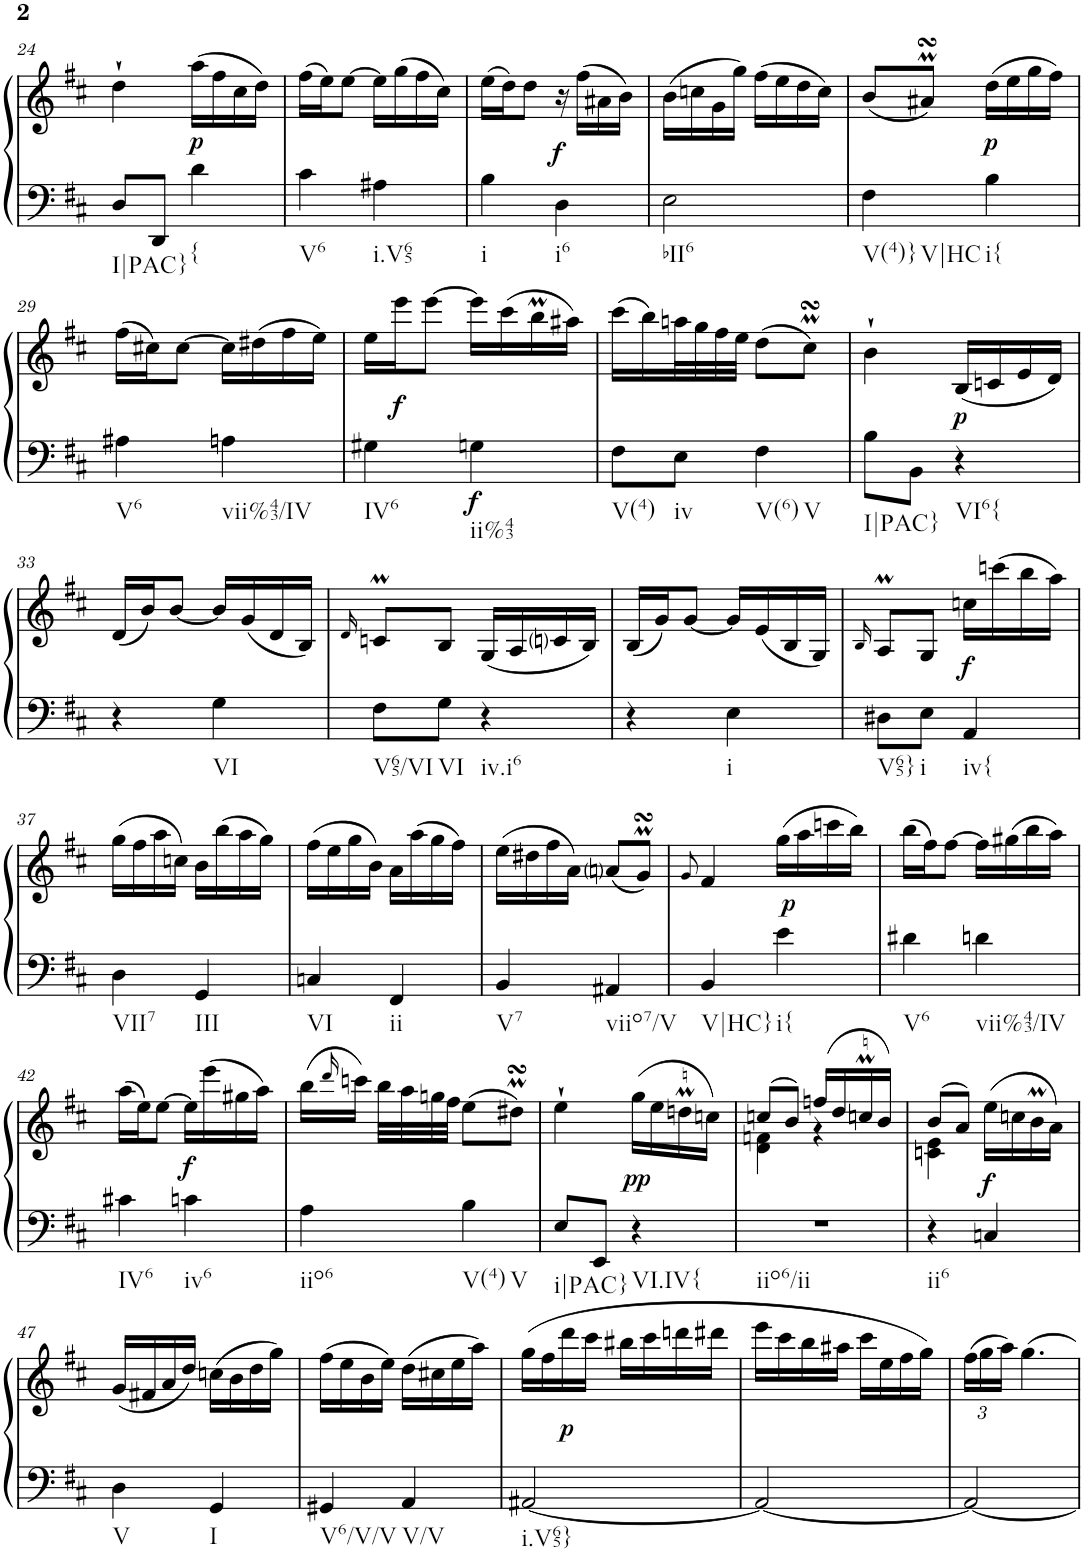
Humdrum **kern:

**kern	**kern	**dynam
*part1	*part1	*part1
*staff2	*staff1	*staff1/2
*I"Harpsichord	*	*
*I'Hch.	*	*
!!LO:PB:g=z
*clefF4	*clefG2	*
*k[f#c#]	*k[f#c#]	*
*b:	*b:	*
*M2/4	*M2/4	*
=24	=24	=24
!LO:TX:b:t=I|PAC}	!	!
8D/L	4dd`\	.
8DD/J	.	.
!LO:TX:b:t={	!	!
!	!	!LO:DY:a=2
4d\	(>16aa\LL	p
.	16ff#\	.
.	16cc#\	.
.	16dd\JJ)	.
=25	=25	=25
!LO:TX:b:t=V6	!	!
4c#\	(>16ff#\LL	.
.	16ee\J)	.
.	[8ee\J	.
!LO:TX:b:t=i.V65	!	!
4A#X\	16ee\LL]	.
.	(>16gg\	.
.	16ff#\	.
.	16cc#\JJ)	.
=26	=26	=26
!LO:TX:b:t=i	!	!
4B\	(>16ee\LL	.
.	16dd\J)	.
.	8dd\J	.
!LO:TX:b:t=i6	!	!
!	!	!LO:DY:b
4D\	16r	f
.	(>16ff#\LL	.
.	16a#X\	.
.	16b\JJ)	.
=27	=27	=27
!LO:TX:b:t=bII6	!	!
2E\	(>16b\LL	.
.	16ccn\	.
.	16g\	.
.	16gg\JJ)	.
.	(>16ff#\LL	.
.	16ee\	.
.	16dd\	.
.	16cc\JJ)	.
=28	=28	=28
!LO:TX:b:t=V(4)}	!	!
!LO:TX:b:t=V|HC	!	!
4F#\	(<8b/L	.
.	8a#XmsSsS/J)	.
!LO:TX:b:t=i{	!	!
!	!	!LO:DY:b
4B\	(>16dd\LL	p
.	16ee\	.
.	16gg\	.
.	16ff#\JJ)	.
!!LO:LB:g=z
=29	=29	=29
!LO:TX:b:t=V6	!	!
4A#X\	(>16ff#\LL	.
.	16cc#X\J)	.
.	[8cc#\J	.
!LO:TX:b:t=vii%43/IV	!	!
4An\	16cc#\LL]	.
.	(>16dd#X\	.
.	16ff#\	.
.	16ee\JJ)	.
=30	=30	=30
!LO:TX:b:t=IV6	!	!
4G#X\	16ee\LL	.
!	!	!LO:DY:b
.	16eee\J	f
.	[8eee\J	.
!LO:TX:b:t=ii%43	!	!
!	!	!LO:DY:b=2
4Gn\	16eee\LL]	f
.	(>16ccc#\	.
.	16bbM\	.
.	16aa#X\JJ)	.
=31	=31	=31
!LO:TX:b:t=V(4)	!	!
8F#\L	(>16ccc#\LL	.
.	16bb\)	.
!LO:TX:b:t=iv	!	!
8E\J	32aan\L	.
.	32gg\	.
.	32ff#\	.
.	32ee\JJJ	.
!LO:TX:b:t=V(6)	!	!
!LO:TX:b:t=V	!	!
4F#\	(>8dd\L	.
.	8cc#msSsS\J)	.
=32	=32	=32
!LO:TX:b:t=I|PAC}	!	!
8B\L	4b`\	.
8BB\J	.	.
!LO:TX:b:t=VI6{	!	!
!	!	!LO:DY:b
4r	(<16B/LL	p
.	16cn/	.
.	16e/	.
.	16d/JJ)	.
!!LO:LB:g=z
=33	=33	=33
4r	(<16d/LL	.
.	16b/J)	.
.	[8b/J	.
!LO:TX:b:t=VI	!	!
4G\	16b/LL]	.
.	(<16g/	.
.	16d/	.
.	16B/JJ)	.
=34	=34	=34
.	16qd/	.
!LO:TX:b:t=V65/VI	!	!
8F#\L	8cnM/L	.
!LO:TX:b:t=VI	!	!
8G\J	8B/J	.
!LO:TX:b:t=iv.i6	!	!
4r	(<16G/LL	.
.	16A/	.
.	16cni/	.
.	16B/JJ)	.
=35	=35	=35
4r	(<16B/LL	.
.	16g/J)	.
.	[8g/J	.
!LO:TX:b:t=i	!	!
4E\	16g/LL]	.
.	(<16e/	.
.	16B/	.
.	16G/JJ)	.
=36	=36	=36
.	16qB/	.
!LO:TX:b:t=V65}	!	!
8D#X\L	8AM/L	.
!LO:TX:b:t=i	!	!
8E\J	8G/J	.
!LO:TX:b:t=iv{	!	!
!	!	!LO:DY:b
4AA/	16ccn\LL	f
.	(>16cccn\	.
.	16bb\	.
.	16aa\JJ)	.
!!LO:LB:g=z
=37	=37	=37
!LO:TX:b:t=VII7	!	!
4D\	(>16gg\LL	.
.	16ff#\	.
.	16aa\	.
.	16ccn\JJ)	.
!LO:TX:b:t=III	!	!
4GG/	16b\LL	.
.	(>16bb\	.
.	16aa\	.
.	16gg\JJ)	.
=38	=38	=38
!LO:TX:b:t=VI	!	!
4Cn/	(>16ff#\LL	.
.	16ee\	.
.	16gg\	.
.	16b\JJ)	.
!LO:TX:b:t=ii	!	!
4FF#/	16a\LL	.
.	(>16aa\	.
.	16gg\	.
.	16ff#\JJ)	.
=39	=39	=39
!LO:TX:b:t=V7	!	!
4BB/	(>16ee\LL	.
.	16dd#X\	.
.	16ff#\	.
.	16a\JJ)	.
!LO:TX:b:t=viio7/V	!	!
4AA#X/	(<8ani/L	.
.	8gMsSSs/J)	.
=40	=40	=40
.	8qg/	.
!LO:TX:b:t=V|HC}	!	!
4BB/	4f#/	.
!LO:TX:b:t=i{	!	!
4e\	(>16gg\LL	.
!	!	!LO:DY:b
.	16aa\	p
.	16cccn\	.
.	16bb\JJ)	.
=41	=41	=41
!LO:TX:b:t=V6	!	!
4d#X\	(>16bb\LL	.
.	16ff#\J)	.
.	[8ff#\J	.
!LO:TX:b:t=vii%43/IV	!	!
4dn\	16ff#\LL]	.
.	(>16gg#X\	.
.	16bb\	.
.	16aa\JJ)	.
!!LO:LB:g=z
=42	=42	=42
!LO:TX:b:t=IV6	!	!
4c#X\	(>16aa\LL	.
.	16ee\J)	.
.	[8ee\J	.
!LO:TX:b:t=iv6	!	!
!	!	!LO:DY:b
4cn\	16ee\LL]	f
.	(>16eee\	.
.	16gg#X\	.
.	16aa\JJ)	.
=43	=43	=43
!LO:TX:b:t=iio6	!	!
4A\	(>16bb\LL	.
.	16qddd/	.
.	16cccn\JJ)	.
.	32bb\LLL	.
.	32aa\	.
.	32ggn\	.
.	32ff#\JJJ	.
!LO:TX:b:t=V(4)	!	!
!LO:TX:b:t=V	!	!
4B\	(>8ee\L	.
.	8dd#XsSsSm\J)	.
=44	=44	=44
!LO:TX:b:t=i|PAC}	!	!
8E/L	4ee`\	.
8EE/J	.	.
!LO:TX:b:t=VI.IV{	!	!
!	!	!LO:DY:b
4r	(>16gg\LL	pp
.	16ee\	.
.	16ddnM\	.
.	16ccn\JJ)	.
=45	=45	=45
*	*^	*
!LO:TX:b:t=iio6/ii	!	!	!
2r	(>8ccn/L	4d\ 4fn\	.
.	8b/J)	.	.
.	(>16ffn/LL	4r	.
.	16dd/	.	.
.	16ccnM/	.	.
.	16b/JJ)	.	.
=46	=46	=46	=46
!LO:TX:b:t=ii6	!	!	!
4r	(>8b/L	4cn\ 4e\	.
.	8a/J)	.	.
!	!	!	!LO:DY:b
4Cn/	(>16ee\LL	4ryy	f
.	16ccn\	.	.
.	16bM\	.	.
.	16a\JJ)	.	.
*	*v	*v	*
!!LO:LB:g=z
=47	=47	=47
!LO:TX:b:t=V	!	!
4D\	(<16g/LL	.
.	16f#X/	.
.	16a/	.
.	16dd/JJ)	.
!LO:TX:b:t=I	!	!
4GG/	(>16ccn\LL	.
.	16b\	.
.	16dd\	.
.	16gg\JJ)	.
=48	=48	=48
!LO:TX:b:t=V6/V/V	!	!
4GG#X/	(>16ff#\LL	.
.	16ee\	.
.	16b\	.
.	16ee\JJ)	.
!LO:TX:b:t=V/V	!	!
4AA/	(>16dd\LL	.
.	16cc#X\	.
.	16ee\	.
.	16aa\JJ)	.
=49	=49	=49
!LO:TX:b:t=i.V65}	!	!
[2AA#X/	(>16gg\LL	.
.	16ff#\	.
!	!	!LO:DY:b
.	16ddd\	p
.	16ccc#\JJ	.
.	16bb#X\LL	.
.	16ccc#\	.
.	16dddn\	.
.	16ddd#X\JJ	.
=50	=50	=50
2AA#/_	16eee\LL	.
.	16ccc#\	.
.	16bb\	.
.	16aa#X\JJ	.
.	16ccc#\LL	.
.	16ee\	.
.	16ff#\	.
.	16gg\JJ)	.
=51	=51	=51
*	*Xbrackettup	*
2AA#/_	(>24ff#\LL	.
.	24gg\	.
.	24aa\JJ)	.
.	4.gg\	.
=	=	=
*-	*-	*-
